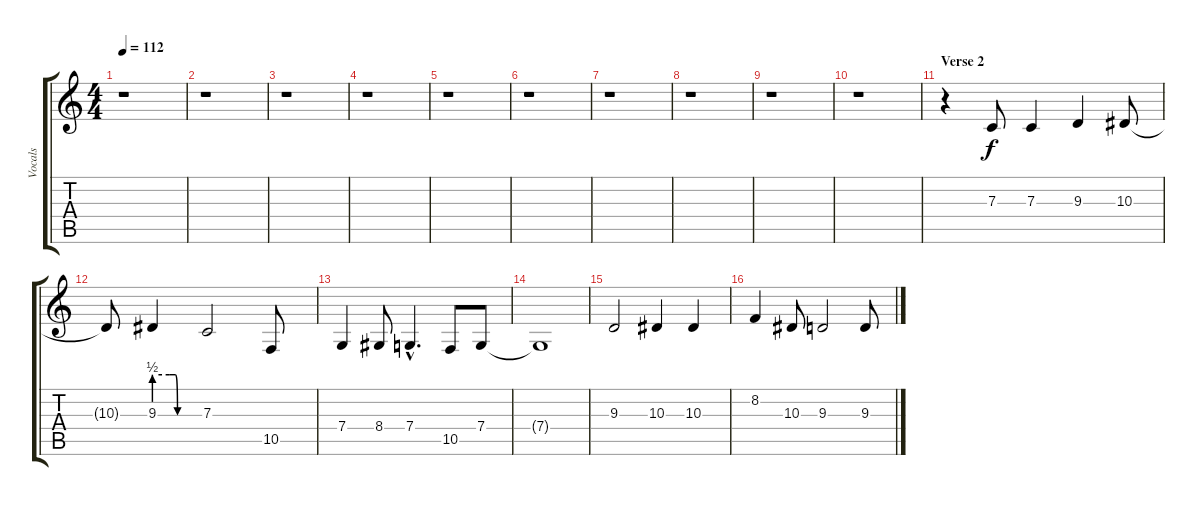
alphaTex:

\track ("Vocals" "Vocals") {instrument lead6voice}
\staff {score tabs}
\tuning (D4 A3 F3 C3 G2 D2) {hide}
\ts (4 4)
\tempo 112
\clef g2
\ks c
r.1{dy f} |
r.1 |
r.1 |
r.1 |
r.1 |
r.1 |
r.1 |
r.1 |
r.1 |
r.1 |
\section ("" "Verse 2")
r.4{volume 12} 7.3.8 7.3.4 9.3.4 10.3.8 |
10.3{t}.8 9.3{be (custom 0 2 20 2 28 2 31 0 40 0 60 0)}.4 7.3.2 10.5.8 |
7.4.4 8.4.8 7.4{hac}.4{d} 10.5.8 7.4.8 |
7.4{t}.1 |
9.3.2 10.3.4 10.3.4 |
8.2.4 10.3.8 9.3.2 9.3.8
